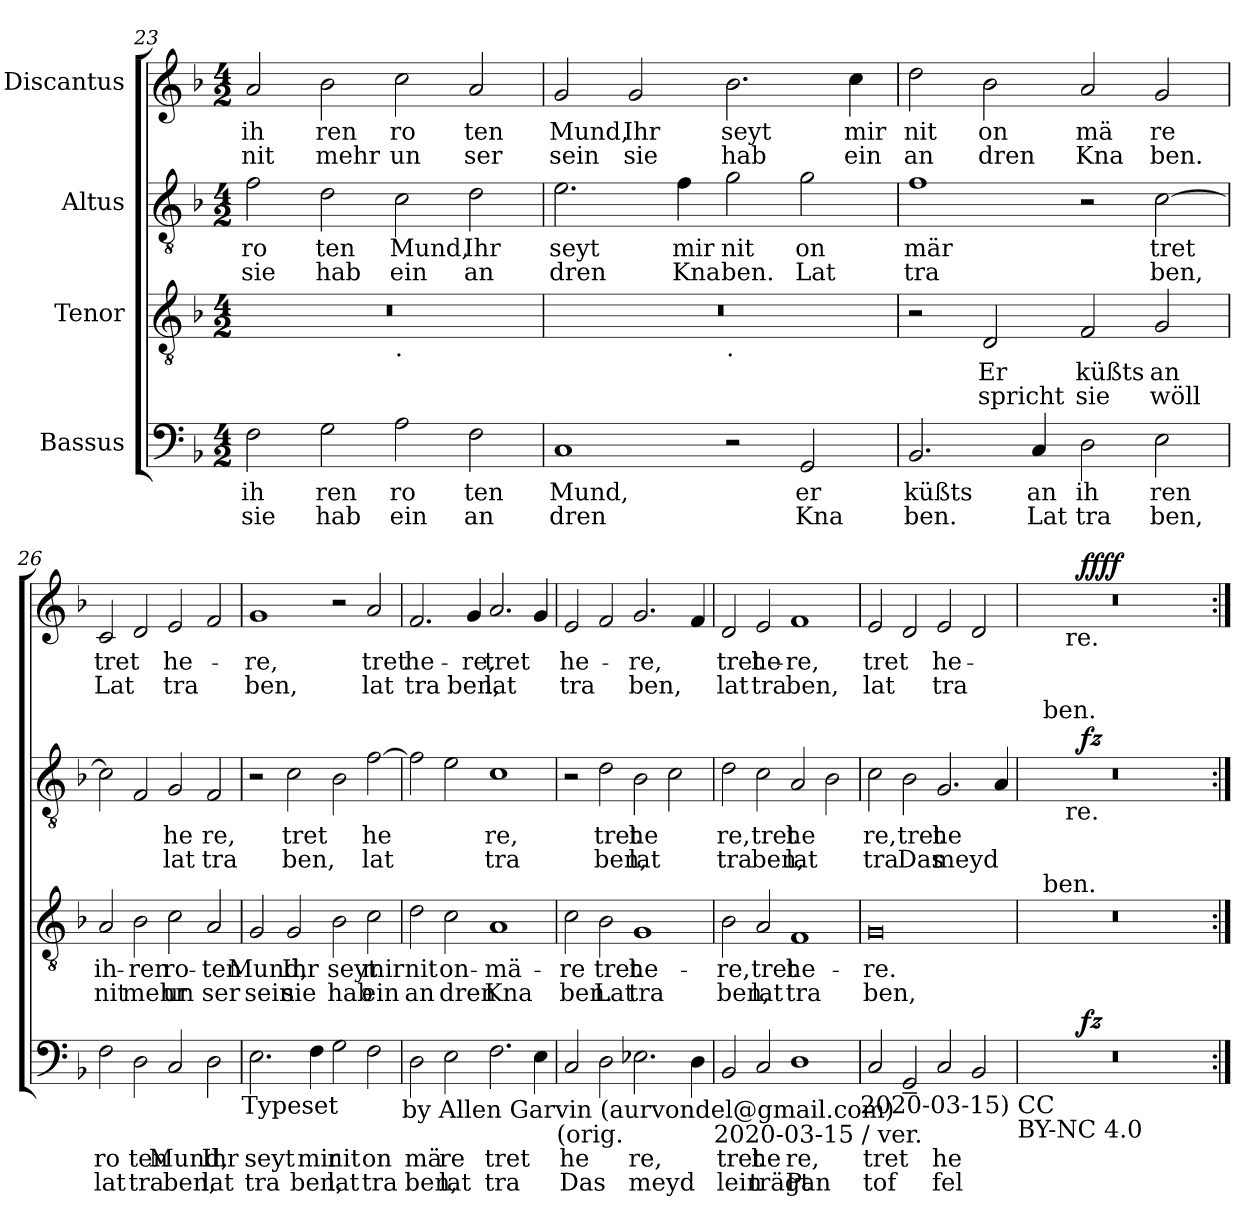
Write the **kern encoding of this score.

**kern	**text	**text	**dynam	**kern	**text	**text	**kern	**text	**text	**dynam	**kern	**text	**text	**dynam
*part4	*part4	*part4	*part4	*part3	*part3	*part3	*part2	*part2	*part2	*part2	*part1	*part1	*part1	*part1
*staff4	*staff4	*staff4	*staff4	*staff3	*staff3	*staff3	*staff2	*staff2	*staff2	*staff2	*staff1	*staff1	*staff1	*staff1
*I"Bassus	*	*	*	*I"Tenor	*	*	*I"Altus	*	*	*	*I"Discantus	*	*	*
*clefF4	*	*	*	*clefGv2	*	*	*clefGv2	*	*	*	*clefG2	*	*	*
*k[b-]	*	*	*	*k[b-]	*	*	*k[b-]	*	*	*	*k[b-]	*	*	*
*F:	*	*	*	*F:	*	*	*F:	*	*	*	*F:	*	*	*
*M4/2	*	*	*	*M4/2	*	*	*M4/2	*	*	*	*M4/2	*	*	*
=23	=23	=23	=23	=23	=23	=23	=23	=23	=23	=23	=23	=23	=23	=23
!	!LO:LY:b	!LO:LY:b	!	!	!	!	!	!LO:LY:b	!LO:LY:b	!	!	!LO:LY:b	!LO:LY:b	!
*	*	*	*	*^	*	*	*	*	*	*	*	*	*	*
2F\	ih	sie	.	0r	1ryy	.	.	2f\	ro	sie	.	2a/	ih	nit	.
!	!LO:LY:b	!LO:LY:b	!	!	!	!	!	!	!LO:LY:b	!LO:LY:b	!	!	!LO:LY:b	!LO:LY:b	!
2G\	ren	hab	.	.	.	.	.	2d\	ten	hab	.	2b-\	ren	mehr	.
!	!	!	!	!	!LO:TX:b:t=.	!	!	!	!	!	!	!	!	!	!
!	!LO:LY:b	!LO:LY:b	!	!	!	!	!	!	!LO:LY:b	!LO:LY:b	!	!	!LO:LY:b	!LO:LY:b	!
2A\	ro	ein	.	.	1ryy	.	.	2c\	Mund,	ein	.	2cc\	ro	un	.
!	!LO:LY:b	!LO:LY:b	!	!	!	!	!	!	!LO:LY:b	!LO:LY:b	!	!	!LO:LY:b	!LO:LY:b	!
2F\	ten	an	.	.	.	.	.	2d\	Ihr	an	.	2a/	ten	ser	.
=24	=24	=24	=24	=24	=24	=24	=24	=24	=24	=24	=24	=24	=24	=24	=24
!	!LO:LY:b	!LO:LY:b	!	!	!	!	!	!	!LO:LY:b	!LO:LY:b	!	!	!LO:LY:b	!LO:LY:b	!
1C	Mund,	dren	.	0r	1ryy	.	.	2.e\	seyt	dren	.	2g/	Mund,	sein	.
!	!	!	!	!	!	!	!	!	!	!	!	!	!LO:LY:b	!LO:LY:b	!
.	.	.	.	.	.	.	.	.	.	.	.	2g/	Ihr	sie	.
!	!	!	!	!	!	!	!	!	!LO:LY:b	!LO:LY:b	!	!	!	!	!
.	.	.	.	.	.	.	.	4f\	mir	Kna	.	.	.	.	.
!	!	!	!	!	!LO:TX:b:t=.	!	!	!	!	!	!	!	!	!	!
!	!	!	!	!	!	!	!	!	!LO:LY:b	!LO:LY:b	!	!	!LO:LY:b	!LO:LY:b	!
2r	.	.	.	.	1ryy	.	.	2g\	nit	ben.	.	2.b-\	seyt	hab	.
!	!LO:LY:b	!LO:LY:b	!	!	!	!	!	!	!LO:LY:b	!LO:LY:b	!	!	!	!	!
2GG/	er	Kna	.	.	.	.	.	2g\	on	Lat	.	.	.	.	.
!	!	!	!	!	!	!	!	!	!	!	!	!	!LO:LY:b	!LO:LY:b	!
.	.	.	.	.	.	.	.	.	.	.	.	4cc\	mir	ein	.
=25	=25	=25	=25	=25	=25	=25	=25	=25	=25	=25	=25	=25	=25	=25	=25
!	!LO:LY:b	!LO:LY:b	!	!	!	!	!	!	!LO:LY:b	!LO:LY:b	!	!	!LO:LY:b	!LO:LY:b	!
*	*	*	*	*v	*v	*	*	*	*	*	*	*	*	*	*
2.BB-/	küßts	ben.	.	2r	.	.	1f	mär	tra	.	2dd\	nit	an	.
!	!	!	!	!	!LO:LY:b	!LO:LY:b	!	!	!	!	!	!LO:LY:b	!LO:LY:b	!
.	.	.	.	2D/	Er	spricht	.	.	.	.	2b-\	on	dren	.
!	!LO:LY:b	!LO:LY:b	!	!	!	!	!	!	!	!	!	!	!	!
4C/	an	Lat	.	.	.	.	.	.	.	.	.	.	.	.
!	!LO:LY:b	!LO:LY:b	!	!	!LO:LY:b	!LO:LY:b	!	!	!	!	!	!LO:LY:b	!LO:LY:b	!
2D\	ih	tra	.	2F/	küßts	sie	2r	.	.	.	2a/	mä	Kna	.
!	!LO:LY:b	!LO:LY:b	!	!	!LO:LY:b	!LO:LY:b	!	!LO:LY:b	!LO:LY:b	!	!	!LO:LY:b	!LO:LY:b	!
2E\	ren	ben,	.	2G/	an	wöll	[<2c\	tret	ben,	.	2g/	re	ben.	.
!!LO:LB:g=z
=26	=26	=26	=26	=26	=26	=26	=26	=26	=26	=26	=26	=26	=26	=26
!	!LO:LY:b	!LO:LY:b	!	!	!LO:LY:b	!LO:LY:b	!	!	!	!	!	!LO:LY:b	!LO:LY:b	!
2F\	ro	lat	.	2A/	ih-	nit	2c\]	.	.	.	2c/	tret	Lat	.
!	!LO:LY:b	!LO:LY:b	!	!	!LO:LY:b	!LO:LY:b	!	!	!	!	!	!	!	!
2D\	ten	tra	.	2B-\	-ren	mehr	2F/	.	.	.	2d/	.	.	.
!	!LO:LY:b	!LO:LY:b	!	!	!LO:LY:b	!LO:LY:b	!	!LO:LY:b	!LO:LY:b	!	!	!LO:LY:b	!LO:LY:b	!
2C/	Mund,	ben,	.	2c\	ro-	un	2G/	he	lat	.	2e/	he-	tra	.
!	!LO:LY:b	!LO:LY:b	!	!	!LO:LY:b	!LO:LY:b	!	!LO:LY:b	!LO:LY:b	!	!	!	!	!
2D\	Ihr	lat	.	2A/	-ten	ser	2F/	re,	tra	.	2f/	.	.	.
!LO:TX:b:t=Typeset	!	!	!	!	!	!	!	!	!	!	!	!	!	!
=27	=27	=27	=27	=27	=27	=27	=27	=27	=27	=27	=27	=27	=27	=27
!	!LO:LY:b	!LO:LY:b	!	!	!LO:LY:b	!LO:LY:b	!	!	!	!	!	!LO:LY:b	!LO:LY:b	!
2.E\	seyt	tra	.	2G/	Mund,	sein	2r	.	.	.	1g	-re,	ben,	.
!	!	!	!	!	!LO:LY:b	!LO:LY:b	!	!LO:LY:b	!LO:LY:b	!	!	!	!	!
.	.	.	.	2G/	Ihr	sie	2c\	tret	ben,	.	.	.	.	.
!	!LO:LY:b	!LO:LY:b	!	!	!	!	!	!	!	!	!	!	!	!
4F\	mir	ben,	.	.	.	.	.	.	.	.	.	.	.	.
!	!LO:LY:b	!LO:LY:b	!	!	!LO:LY:b	!LO:LY:b	!	!	!	!	!	!	!	!
2G\	nit	lat	.	2B-\	seyt	hab	2B-\	.	.	.	2r	.	.	.
!	!LO:LY:b	!LO:LY:b	!	!	!LO:LY:b	!LO:LY:b	!	!LO:LY:b	!LO:LY:b	!	!	!LO:LY:b	!LO:LY:b	!
2F\	on	tra	.	2c\	mir	ein	[>2f\	he	lat	.	2a/	tret	lat	.
!LO:TX:b:t=by Allen Garvin (aurvondel@gmail.com)	!	!	!	!	!	!	!	!	!	!	!	!	!	!
=28	=28	=28	=28	=28	=28	=28	=28	=28	=28	=28	=28	=28	=28	=28
!	!LO:LY:b	!LO:LY:b	!	!	!LO:LY:b	!LO:LY:b	!	!	!	!	!	!LO:LY:b	!LO:LY:b	!
2D\	mä	ben,	.	2d\	nit	an	2f\]	.	.	.	2.f/	he-	tra	.
!	!LO:LY:b	!LO:LY:b	!	!	!LO:LY:b	!LO:LY:b	!	!	!	!	!	!	!	!
2E\	re	lat	.	2c\	on-	dren	2e\	.	.	.	.	.	.	.
!	!	!	!	!	!	!	!	!	!	!	!	!LO:LY:b	!LO:LY:b	!
.	.	.	.	.	.	.	.	.	.	.	4g/	-re,	ben,	.
!	!LO:LY:b	!LO:LY:b	!	!	!LO:LY:b	!LO:LY:b	!	!LO:LY:b	!LO:LY:b	!	!	!LO:LY:b	!LO:LY:b	!
2.F\	tret	tra	.	1A	-mä-	Kna	1c	re,	tra	.	2.a/	tret	lat	.
4E\	.	.	.	.	.	.	.	.	.	.	4g/	.	.	.
!LO:TX:b:t=(orig.	!	!	!	!	!	!	!	!	!	!	!	!	!	!
=29	=29	=29	=29	=29	=29	=29	=29	=29	=29	=29	=29	=29	=29	=29
!	!LO:LY:b	!LO:LY:b	!	!	!LO:LY:b	!LO:LY:b	!	!	!	!	!	!LO:LY:b	!LO:LY:b	!
2C/	he	Das	.	2c\	-re	ben.	2r	.	.	.	2e/	he-	tra	.
!	!	!	!	!	!LO:LY:b	!LO:LY:b	!	!LO:LY:b	!LO:LY:b	!	!	!	!	!
2D\	.	.	.	2B-\	tret	Lat	2d\	tret	ben,	.	2f/	.	.	.
!	!LO:LY:b	!LO:LY:b	!	!	!LO:LY:b	!LO:LY:b	!	!LO:LY:b	!LO:LY:b	!	!	!LO:LY:b	!LO:LY:b	!
2.E-X\	re,	meyd	.	1G	he-	tra	2B-\	he	lat	.	2.g/	-re,	ben,	.
.	.	.	.	.	.	.	2c\	.	.	.	.	.	.	.
4D\	.	.	.	.	.	.	.	.	.	.	4f/	.	.	.
!LO:TX:b:t=2020-03-15 / ver.	!	!	!	!	!	!	!	!	!	!	!	!	!	!
=30	=30	=30	=30	=30	=30	=30	=30	=30	=30	=30	=30	=30	=30	=30
!	!LO:LY:b	!LO:LY:b	!	!	!LO:LY:b	!LO:LY:b	!	!LO:LY:b	!LO:LY:b	!	!	!LO:LY:b	!LO:LY:b	!
2BB-/	tret	lein	.	2B-\	-re,	ben,	2d\	re,	tra	.	2d/	tret	lat	.
!	!LO:LY:b	!LO:LY:b	!	!	!LO:LY:b	!LO:LY:b	!	!LO:LY:b	!LO:LY:b	!	!	!LO:LY:b	!LO:LY:b	!
2C/	he	trägt	.	2A/	tret	lat	2c\	tret	ben,	.	2e/	he-	tra	.
!	!LO:LY:b	!LO:LY:b	!	!	!LO:LY:b	!LO:LY:b	!	!LO:LY:b	!LO:LY:b	!	!	!LO:LY:b	!LO:LY:b	!
1D	re,	Pan	.	1F	he-	tra	2A/	he	lat	.	1f	-re,	ben,	.
.	.	.	.	.	.	.	2B-\	.	.	.	.	.	.	.
!LO:TX:b:t=2020-03-15) CC	!	!	!	!	!	!	!	!	!	!	!	!	!	!
=31	=31	=31	=31	=31	=31	=31	=31	=31	=31	=31	=31	=31	=31	=31
!	!LO:LY:b	!LO:LY:b	!	!	!LO:LY:b	!LO:LY:b	!	!LO:LY:b	!LO:LY:b	!	!	!LO:LY:b	!LO:LY:b	!
2C/	tret	tof	.	0G	-re.	ben,	2c\	re,	tra	.	2e/	tret	lat	.
!	!	!	!	!	!	!	!	!LO:LY:b	!LO:LY:b	!	!	!	!	!
2GG~</	.	.	.	.	.	.	2B-\	tret	Das	.	2d/	.	.	.
!	!LO:LY:b	!LO:LY:b	!	!	!	!	!	!LO:LY:b	!LO:LY:b	!	!	!LO:LY:b	!LO:LY:b	!
2C/	he	fel	.	.	.	.	2.G/	he	meyd	.	2e/	he-	tra	.
2BB-/	.	.	.	.	.	.	.	.	.	.	2d/	.	.	.
.	.	.	.	.	.	.	4A/	.	.	.	.	.	.	.
!LO:TX:b:t=BY-NC 4.0	!	!	!	!	!	!	!	!	!	!	!	!	!	!
=32	=32	=32	=32	=32	=32	=32	=32	=32	=32	=32	=32	=32	=32	=32
*^	*	*	*	*^	*	*	*^	*	*	*	*^	*	*	*
*	*	*	*	*	*	*	*	*	*	*^	*	*	*	*	*^	*	*	*
*	*	*	*	*	*	*	*	*	*	*	*^	*	*	*	*	*	*	*	*	*
0r	4ryy	.	.	.	0r	8ryy	.	.	0r	4ryy	8ryy	4ryy	.	.	.	0r	4ryy	4ryy	.	.	.
.	.	.	.	.	.	32ryy	.	.	.	.	32ryy	.	.	.	.	.	.	.	.	.	.
!	!	!	!	!	!	!	!	!	!	!	!LO:TX:a:t=ben.	!	!	!	!	!	!	!	!	!	!
!	!	!	!	!	!	!LO:TX:a:t=ben.	!	!	!	!	!	!	!	!	!	!	!	!	!	!	!
.	.	.	.	.	.	1ryy	.	.	.	.	1ryy	.	.	.	.	.	.	.	.	.	.
.	8ryy	.	.	.	.	.	.	.	.	8ryy	.	16ryy	.	.	.	.	8ryy	16ryy	.	.	.
!	!	!	!	!	!	!	!	!	!	!	!	!	!	!	!	!	!	!LO:TX:b:t=re.	!	!	!
!	!	!	!	!	!	!	!	!	!	!	!	!LO:TX:b:t=re.	!	!	!	!	!	!	!	!	!
.	.	.	.	.	.	.	.	.	.	.	.	1ryy	.	.	.	.	.	1ryy	.	.	.
.	32ryy	.	.	.	.	.	.	.	.	32ryy	.	.	.	.	.	.	32ryy	.	.	.	.
!	!	!	!	!LO:DY:b	!	!	!	!	!	!	!	!	!	!	!LO:DY:b	!	!	!	!	!	!LO:DY:b
.	1ryy	.	.	fz	.	.	.	.	.	1ryy	.	.	.	.	fz	.	1ryy	.	.	.	ffff
.	.	.	.	.	.	2ryy	.	.	.	.	2ryy	.	.	.	.	.	.	.	.	.	.
.	.	.	.	.	.	.	.	.	.	.	.	2ryy	.	.	.	.	.	2ryy	.	.	.
.	2ryy	.	.	.	.	.	.	.	.	2ryy	.	.	.	.	.	.	2ryy	.	.	.	.
.	.	.	.	.	.	4ryy	.	.	.	.	4ryy	.	.	.	.	.	.	.	.	.	.
.	.	.	.	.	.	.	.	.	.	.	.	8.ryy	.	.	.	.	.	8.ryy	.	.	.
.	16.ryy	.	.	.	.	16.ryy	.	.	.	16.ryy	16.ryy	.	.	.	.	.	16.ryy	.	.	.	.
*v	*v	*	*	*	*	*	*	*	*v	*v	*v	*v	*	*	*	*v	*v	*v	*	*	*
*	*	*	*	*v	*v	*	*	*	*	*	*	*	*	*	*
=:|!	=:|!	=:|!	=:|!	=:|!	=:|!	=:|!	=:|!	=:|!	=:|!	=:|!	=:|!	=:|!	=:|!	=:|!
*-	*-	*-	*-	*-	*-	*-	*-	*-	*-	*-	*-	*-	*-	*-
